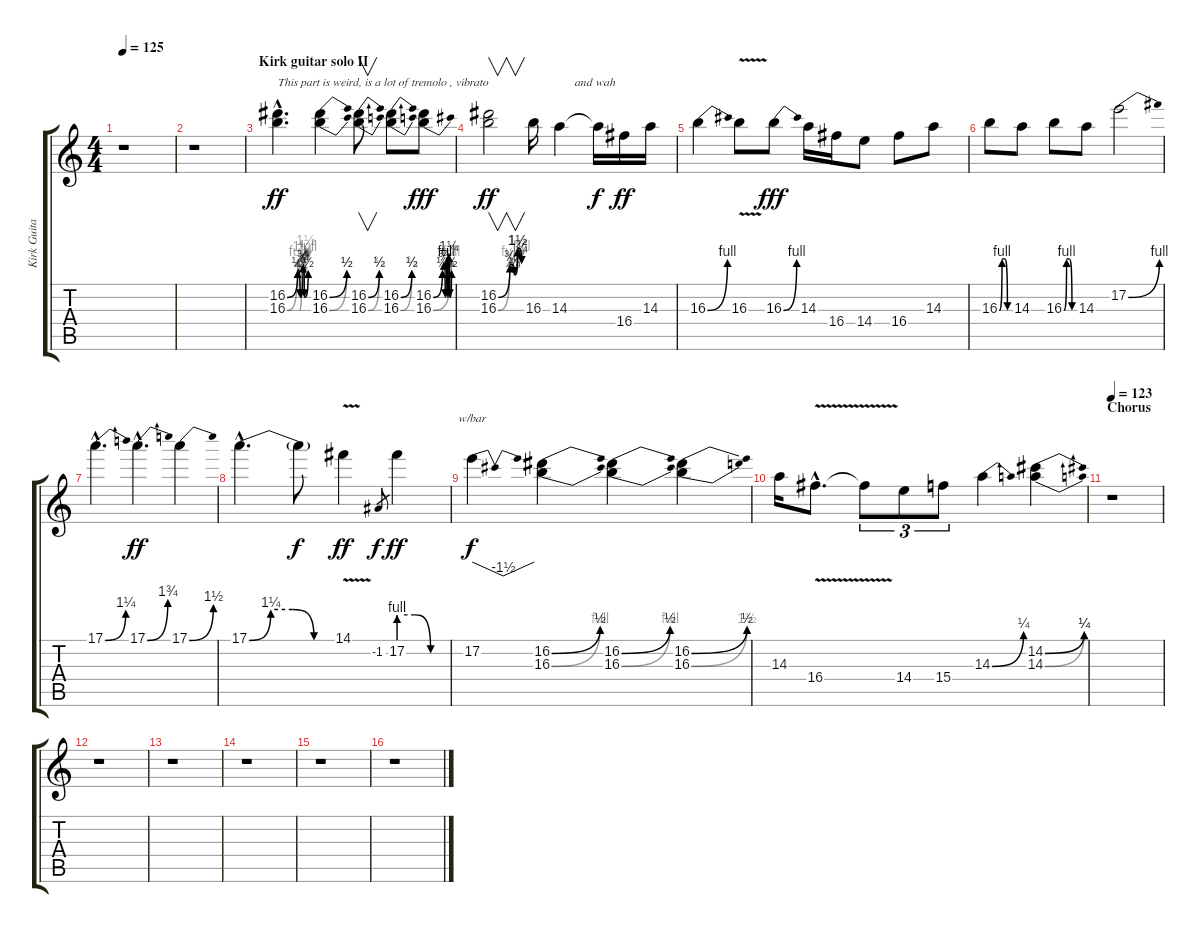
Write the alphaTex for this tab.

\track ("Kirk Guitar Solo II - III" "Kirk Guita") {instrument distortionguitar}
\staff {score tabs}
\tuning (E4 B3 G3 D3 A2 E2) {hide}
\ts (4 4)
\tempo 125
\clef g2
\ks c
r.1{dy f} |
r.1 |
\section ("" "Kirk guitar solo II")
(16.2{be (custom 0 0 30 2 37 0 45 3 49 0 60 2) hac} 16.3{be (custom 0 0 30 4 35 0 42 5 48 1 53 6 60 4) hac}).4{d txt "This part is weird, is a lot of tremolo , vibrato " dy ff volume 14 instrument distortionguitar} (16.2{be (bend 0 0 60 2)} 16.3{be (bend 0 0 60 2)}).4 (16.2{be (bend 0 0 60 2)} 16.3{be (bend 0 0 60 3)}).8{v} (16.2{be (bend 0 0 60 2)} 16.3{be (bend 0 0 60 3)}).8 (16.2{be (custom 0 0 30 2 35 3 39 0 43 4 47 0 51 5 54 0 60 2)} 16.3{be (bend 0 0 60 4)}).8{dy fff} |
(16.2{be (custom 0 0 30 3 42 1 50 6 60 3)} 16.3{be (custom 0 0 30 4 39 1 48 6 60 4)}).2{v dy ff} 16.3.16 14.3.4{txt "     and wah"} 14.3{t}.16{dy f} 16.4.16{dy ff} 14.3.16 |
16.3{be (bend 0 0 60 4)}.4 16.3{v}.8 16.3{be (bend 0 0 60 4)}.8{dy fff} 14.3.16 16.4.16 14.4.8 16.4.8 14.3.8 |
16.3{be (custom 0 0 15 4 30 4 45 0 60 0)}.8 14.3.8 16.3{be (custom 0 0 15 4 30 4 45 0 60 0)}.8 14.3.8 17.2{be (bend 0 0 60 4)}.2 |
17.1{be (bend 0 0 60 5) hac}.4{d} 17.1{be (bend 0 0 60 7) hac}.4{d dy ff} 17.1{be (bend 0 0 60 6)}.4 |
17.1{be (custom 0 0 15 5 30 5 45 0 60 0) hac}.4{d} 17.1{t}.8{dy f} 14.1{v}.4{dy ff} -1.2.8{gr dy f} 17.2{be (custom 0 4 20 4 40 0 60 0)}.4{dy ff} |
17.2.4{tbe (dip default 0 0 30 -6 60 0) dy f} (16.2{be (bend 0 0 60 2)} 16.3{be (bend 0 0 60 4)}).4 (16.2{be (bend 0 0 60 2)} 16.3{be (bend 0 0 60 4)}).4 (16.2{be (bend 0 0 60 2)} 16.3{be (bend 0 0 60 6)}).4 |
14.3.16 16.4{v hac}.8{d} 16.4{t}.8{tu (3 2)} 14.4.8{tu (3 2)} 15.4.8{tu (3 2)} 14.3{be (bend 0 0 60 1)}.4 (14.2{be (bend 0 0 60 1)} 14.3{be (bend 0 0 60 1)}).4 |
\section ("" "Chorus")
\tempo 123
r.1 |
r.1 |
r.1 |
r.1 |
r.1 |
r.1
